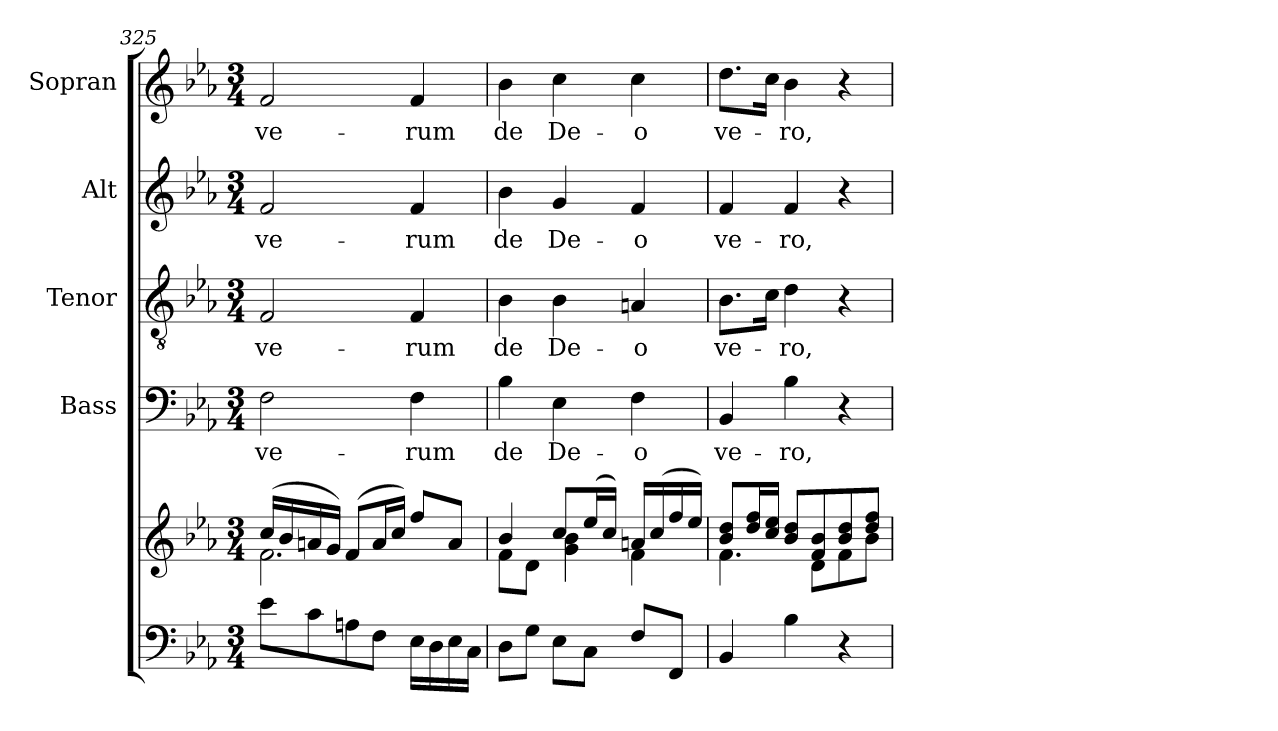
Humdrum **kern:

**kern	**kern	**kern	**text	**kern	**text	**kern	**text	**kern	**text
*part5	*part5	*part4	*part4	*part3	*part3	*part2	*part2	*part1	*part1
*staff6	*staff5	*staff4	*staff4	*staff3	*staff3	*staff2	*staff2	*staff1	*staff1
*	*	*I"Bass	*	*I"Tenor	*	*I"Alt	*	*I"Sopran	*
*	*	*I'B.	*	*I'T.	*	*I'A.	*	*I'S.	*
*clefF4	*clefG2	*clefF4	*	*clefGv2	*	*clefG2	*	*clefG2	*
*k[b-e-a-]	*k[b-e-a-]	*k[b-e-a-]	*	*k[b-e-a-]	*	*k[b-e-a-]	*	*k[b-e-a-]	*
*E-:	*E-:	*E-:	*	*E-:	*	*E-:	*	*E-:	*
*M3/4	*M3/4	*M3/4	*	*M3/4	*	*M3/4	*	*M3/4	*
=325	=325	=325	=325	=325	=325	=325	=325	=325	=325
*	*^	*	*	*	*	*	*	*	*
!	!	!	!	!LO:LY:b	!	!LO:LY:b	!	!LO:LY:b	!	!LO:LY:b
8e-\L	(>16cc/LL	2.f\	2F\	ve-	2F/	ve-	2f/	ve-	2f/	ve-
.	16b-/	.	.	.	.	.	.	.	.	.
8c\	16an/	.	.	.	.	.	.	.	.	.
.	16g/JJ)	.	.	.	.	.	.	.	.	.
8An\	(>8f/L	.	.	.	.	.	.	.	.	.
8F\J	16a/L	.	.	.	.	.	.	.	.	.
.	16cc/JJ)	.	.	.	.	.	.	.	.	.
!	!	!	!	!LO:LY:b	!	!LO:LY:b	!	!LO:LY:b	!	!LO:LY:b
16E-\LL	8ff/L	.	4F\	-rum	4F/	-rum	4f/	-rum	4f/	-rum
16D\	.	.	.	.	.	.	.	.	.	.
16E-\	8a/J	.	.	.	.	.	.	.	.	.
16C\JJ	.	.	.	.	.	.	.	.	.	.
!!LO:LB:g=z
=326	=326	=326	=326	=326	=326	=326	=326	=326	=326	=326
!	!	!	!	!LO:LY:b	!	!LO:LY:b	!	!LO:LY:b	!	!LO:LY:b
8D\L	4b-/	8f\L	4B-\	de	4B-\	de	4b-\	de	4b-\	de
8G\J	.	8d\J	.	.	.	.	.	.	.	.
!	!	!	!	!LO:LY:b	!	!LO:LY:b	!	!LO:LY:b	!	!LO:LY:b
8E-\L	8cc/L	4g\ 4b-\	4E-\	De-	4B-\	De-	4g/	De-	4cc\	De-
8C\J	(>16ee-/L	.	.	.	.	.	.	.	.	.
.	16cc/JJ)	.	.	.	.	.	.	.	.	.
!	!	!	!	!LO:LY:b	!	!LO:LY:b	!	!LO:LY:b	!	!LO:LY:b
8F/L	16an/LL	4f\	4F\	-o	4An/	-o	4f/	-o	4cc\	-o
.	(>16cc/	.	.	.	.	.	.	.	.	.
8FF/J	16ff/	.	.	.	.	.	.	.	.	.
.	16ee-/JJ)	.	.	.	.	.	.	.	.	.
=327	=327	=327	=327	=327	=327	=327	=327	=327	=327	=327
!	!	!	!	!LO:LY:b	!	!LO:LY:b	!	!LO:LY:b	!	!LO:LY:b
4BB-/	8b-/ 8dd/L	4.f\	4BB-/	ve-	8.B-\L	ve-	4f/	ve-	8.dd\L	ve-
.	16dd/ 16ff/L	.	.	.	.	.	.	.	.	.
.	16cc/ 16ee-/JJ	.	.	.	16c\Jk	.	.	.	16cc\Jk	.
!	!	!	!	!LO:LY:b	!	!LO:LY:b	!	!LO:LY:b	!	!LO:LY:b
4B-\	8b-/ 8dd/L	.	4B-\	-ro,	4d\	-ro,	4f/	-ro,	4b-\	-ro,
.	8f/ 8b-/	8d\L	.	.	.	.	.	.	.	.
4r	8b-/ 8dd/	8f\	4r	.	4r	.	4r	.	4r	.
.	8dd/ 8ff/J	8b-\J	.	.	.	.	.	.	.	.
*	*v	*v	*	*	*	*	*	*	*	*
=	=	=	=	=	=	=	=	=	=
*-	*-	*-	*-	*-	*-	*-	*-	*-	*-
